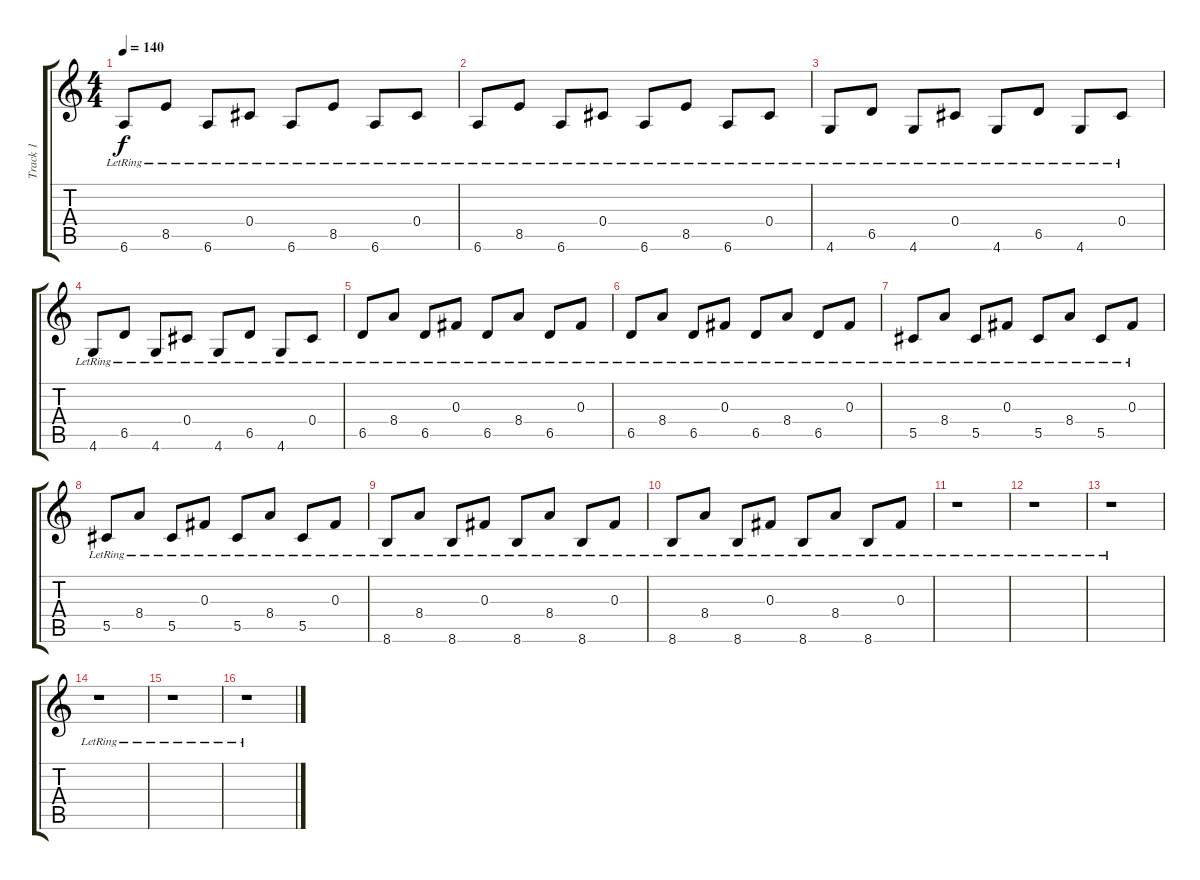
\track ("Track 1" "Track 1") {instrument acousticguitarsteel}
\staff {score tabs}
\tuning (Eb4 Bb3 Gb3 Db3 Ab2 Eb2) {hide}
\ts (4 4)
\tempo 140
\clef g2
\ks c
6.6{lr}.8{dy f} 8.5{lr}.8 6.6{lr}.8 0.4{lr}.8 6.6{lr}.8 8.5{lr}.8 6.6{lr}.8 0.4{lr}.8 |
6.6{lr}.8 8.5{lr}.8 6.6{lr}.8 0.4{lr}.8 6.6{lr}.8 8.5{lr}.8 6.6{lr}.8 0.4{lr}.8 |
4.6{lr}.8 6.5{lr}.8 4.6{lr}.8 0.4{lr}.8 4.6{lr}.8 6.5{lr}.8 4.6{lr}.8 0.4{lr}.8 |
4.6{lr}.8 6.5{lr}.8 4.6{lr}.8 0.4{lr}.8 4.6{lr}.8 6.5{lr}.8 4.6{lr}.8 0.4{lr}.8 |
6.5{lr}.8 8.4{lr}.8 6.5{lr}.8 0.3{lr}.8 6.5{lr}.8 8.4{lr}.8 6.5{lr}.8 0.3{lr}.8 |
6.5{lr}.8 8.4{lr}.8 6.5{lr}.8 0.3{lr}.8 6.5{lr}.8 8.4{lr}.8 6.5{lr}.8 0.3{lr}.8 |
5.5{lr}.8 8.4{lr}.8 5.5{lr}.8 0.3{lr}.8 5.5{lr}.8 8.4{lr}.8 5.5{lr}.8 0.3{lr}.8 |
5.5{lr}.8 8.4{lr}.8 5.5{lr}.8 0.3{lr}.8 5.5{lr}.8 8.4{lr}.8 5.5{lr}.8 0.3{lr}.8 |
8.6{lr}.8 8.4{lr}.8 8.6{lr}.8 0.3{lr}.8 8.6{lr}.8 8.4{lr}.8 8.6{lr}.8 0.3{lr}.8 |
8.6{lr}.8 8.4{lr}.8 8.6{lr}.8 0.3{lr}.8 8.6{lr}.8 8.4{lr}.8 8.6{lr}.8 0.3{lr}.8 |
r.1 |
r.1 |
r.1 |
r.1 |
r.1 |
r.1
